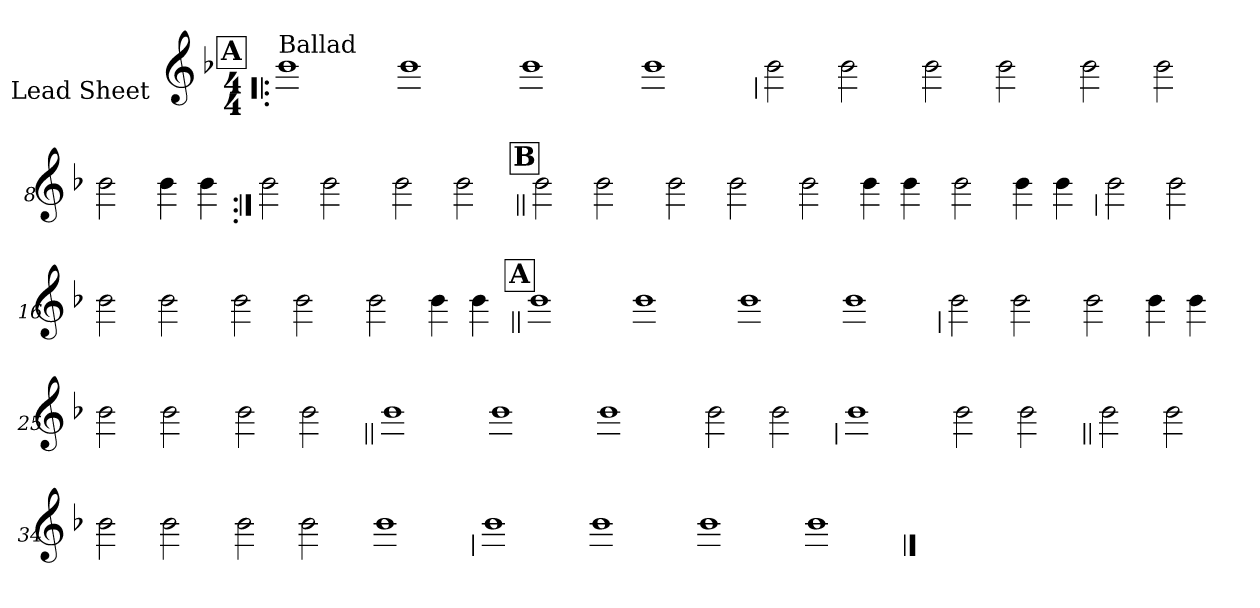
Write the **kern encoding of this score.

**kern
*part1
*staff1
*I"Lead Sheet
*stria0
*clefG2
*k[b-]
*d:
*M4/4
*MM63
!!LO:REH:place=s1:a:t=A
=1!|:
!LO:TX:a:t=Ballad
1b-
=2-
1b-
=3-
1b-
=4-
1b-
!!LO:LB:g=z
=5
2b-
2b-
=6-
2b-
2b-
=7-
2b-
2b-
=8-
2b-
4b-
4b-
!!LO:LB:g=z
=9:|!
2b-
2b-
=10-
2b-
2b-
!!LO:LB:g=z
!!LO:REH:place=s1:a:t=B
=11||
2b-
2b-
=12-
2b-
2b-
=13-
2b-
4b-
4b-
=14-
2b-
4b-
4b-
!!LO:LB:g=z
=15
2b-
2b-
=16-
2b-
2b-
=17-
2b-
2b-
=18-
2b-
4b-
4b-
!!LO:LB:g=z
!!LO:REH:place=s1:a:t=A
=19||
1b-
=20-
1b-
=21-
1b-
=22-
1b-
!!LO:LB:g=z
=23
2b-
2b-
=24-
2b-
4b-
4b-
=25-
2b-
2b-
=26-
2b-
2b-
!!LO:LB:g=z
=27||
1b-
=28-
1b-
=29-
1b-
=30-
2b-
2b-
!!LO:LB:g=z
=31
1b-
=32-
2b-
2b-
!!LO:LB:g=z
=33||
2b-
2b-
=34-
2b-
2b-
=35-
2b-
2b-
=36-
1b-
!!LO:LB:g=z
=37
1b-
=38-
1b-
=39-
1b-
=40-
1b-
==
*-
